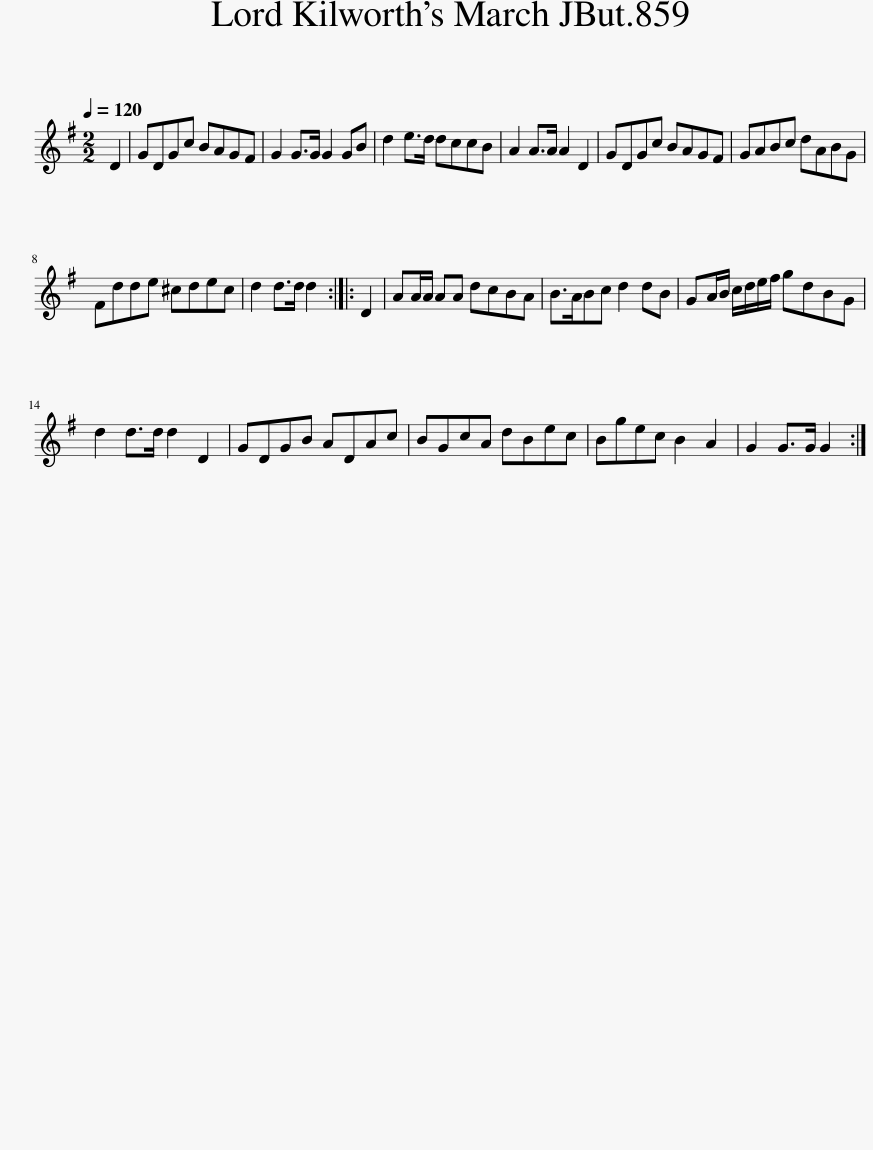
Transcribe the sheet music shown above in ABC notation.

X:1
L:1/8
Q:1/4=120
M:2/2
I:linebreak $
K:G
V:1 treble
V:1
 D2 | GDGc BAGF | G2 G>G G2 GB | d2 e>d dccB | A2 A>A A2 D2 | %5
 GDGc BAGF | GABc dABG |$ Fdde ^cdec | d2 d>d d2 :: D2 | %10
 AA/A/ AA dcBA | B>ABc d2 dB | GA/B/ c/d/e/f/ gdBG |$ d2 d>d d2 D2 | GDGB ADAc | %15
 BGcA dBec | Bgec B2 A2 | G2 G>G G2 :| %18
